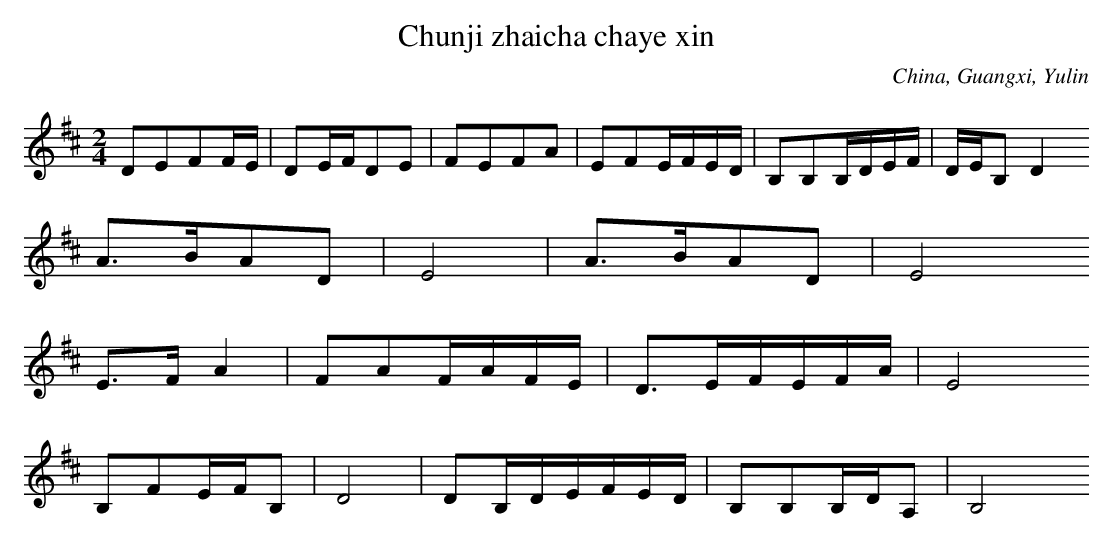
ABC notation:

X:1
T: Chunji zhaicha chaye xin
O: China, Guangxi, Yulin
M: 2/4
L: 1/16
K: D
D2E2F2FE | D2EFD2E2 | F2E2F2A2 | E2F2EFED | B,2B,2B,DEF | DEB,2D4
A3BA2D2 | E8 | A3BA2D2 | E8
E3FA4 | F2A2FAFE | D3EFEFA | E8
B,2F2EFB,2 | D8 | D2B,DEFED | B,2B,2B,DA,2 | B,8
